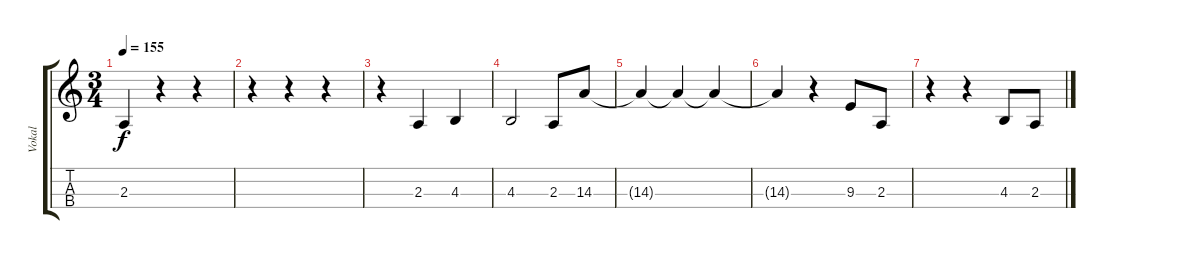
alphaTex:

\track ("Vokal" "Vokal") {instrument acousticgrandpiano}
\staff {score tabs}
\tuning (E4 B3 G3 D3) {hide}
\ts (3 4)
\tempo 155
\clef g2
\ks c
2.3{t}.4{dy f} r.4 r.4 |
r.4 r.4 r.4 |
r.4 2.3.4 4.3.4 |
4.3.2 2.3.8 14.3.8 |
14.3{t}.4 14.3{t}.4 14.3{t}.4 |
14.3{t}.4 r.4 9.3.8 2.3.8 |
r.4 r.4 4.3.8 2.3.8
